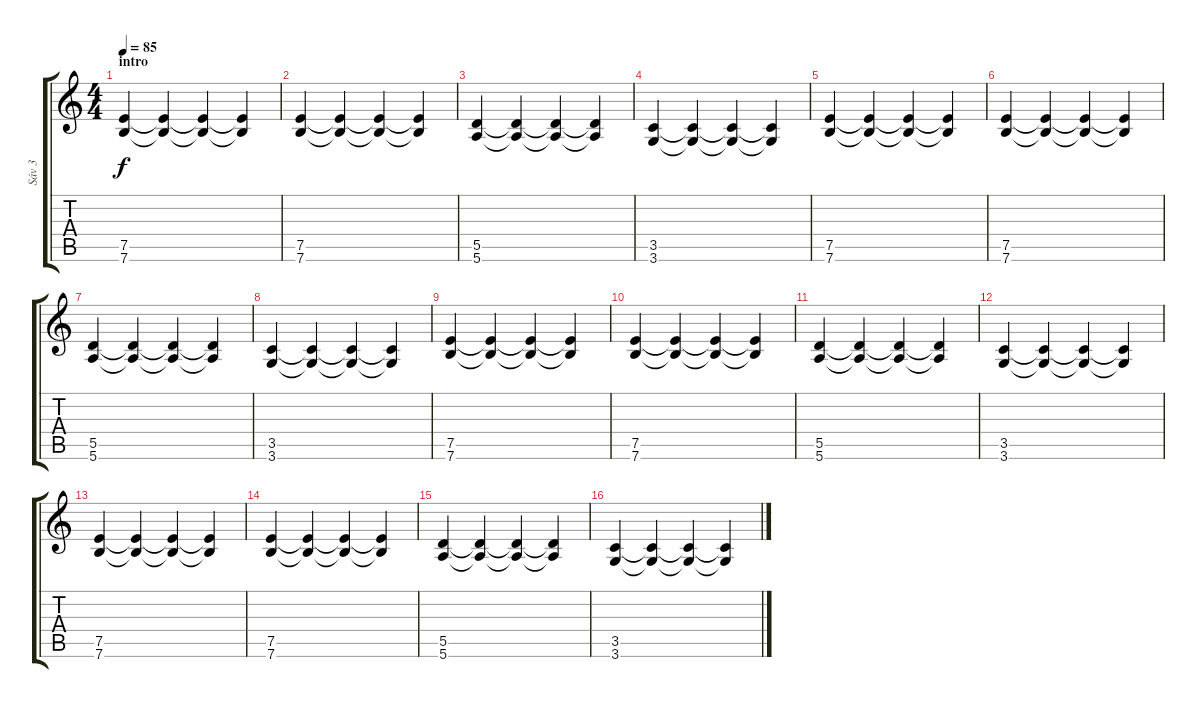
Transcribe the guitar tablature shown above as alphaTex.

\track ("Sáv 3" "Sáv 3") {instrument distortionguitar}
\staff {score tabs}
\tuning (E4 B3 G3 D3 A2 E2) {hide}
\ts (4 4)
\section ("" "intro")
\tempo 85
\clef g2
\ks c
(7.5 7.6).4{dy f instrument distortionguitar} (7.5{t} 7.6{t}).4 (7.5{t} 7.6{t}).4 (7.5{t} 7.6{t}).4 |
(7.5 7.6).4 (7.5{t} 7.6{t}).4 (7.5{t} 7.6{t}).4 (7.5{t} 7.6{t}).4 |
(5.5 5.6).4 (5.5{t} 5.6{t}).4 (5.5{t} 5.6{t}).4 (5.5{t} 5.6{t}).4 |
(3.5 3.6).4 (3.5{t} 3.6{t}).4 (3.5{t} 3.6{t}).4 (3.5{t} 3.6{t}).4 |
(7.5 7.6).4 (7.5{t} 7.6{t}).4 (7.5{t} 7.6{t}).4 (7.5{t} 7.6{t}).4 |
(7.5 7.6).4 (7.5{t} 7.6{t}).4 (7.5{t} 7.6{t}).4 (7.5{t} 7.6{t}).4 |
(5.5 5.6).4 (5.5{t} 5.6{t}).4 (5.5{t} 5.6{t}).4 (5.5{t} 5.6{t}).4 |
(3.5 3.6).4 (3.5{t} 3.6{t}).4 (3.5{t} 3.6{t}).4 (3.5{t} 3.6{t}).4 |
(7.5 7.6).4 (7.5{t} 7.6{t}).4 (7.5{t} 7.6{t}).4 (7.5{t} 7.6{t}).4 |
(7.5 7.6).4 (7.5{t} 7.6{t}).4 (7.5{t} 7.6{t}).4 (7.5{t} 7.6{t}).4 |
(5.5 5.6).4 (5.5{t} 5.6{t}).4 (5.5{t} 5.6{t}).4 (5.5{t} 5.6{t}).4 |
(3.5 3.6).4 (3.5{t} 3.6{t}).4 (3.5{t} 3.6{t}).4 (3.5{t} 3.6{t}).4 |
(7.5 7.6).4 (7.5{t} 7.6{t}).4 (7.5{t} 7.6{t}).4 (7.5{t} 7.6{t}).4 |
(7.5 7.6).4 (7.5{t} 7.6{t}).4 (7.5{t} 7.6{t}).4 (7.5{t} 7.6{t}).4 |
(5.5 5.6).4 (5.5{t} 5.6{t}).4 (5.5{t} 5.6{t}).4 (5.5{t} 5.6{t}).4 |
(3.5 3.6).4 (3.5{t} 3.6{t}).4 (3.5{t} 3.6{t}).4 (3.5{t} 3.6{t}).4
